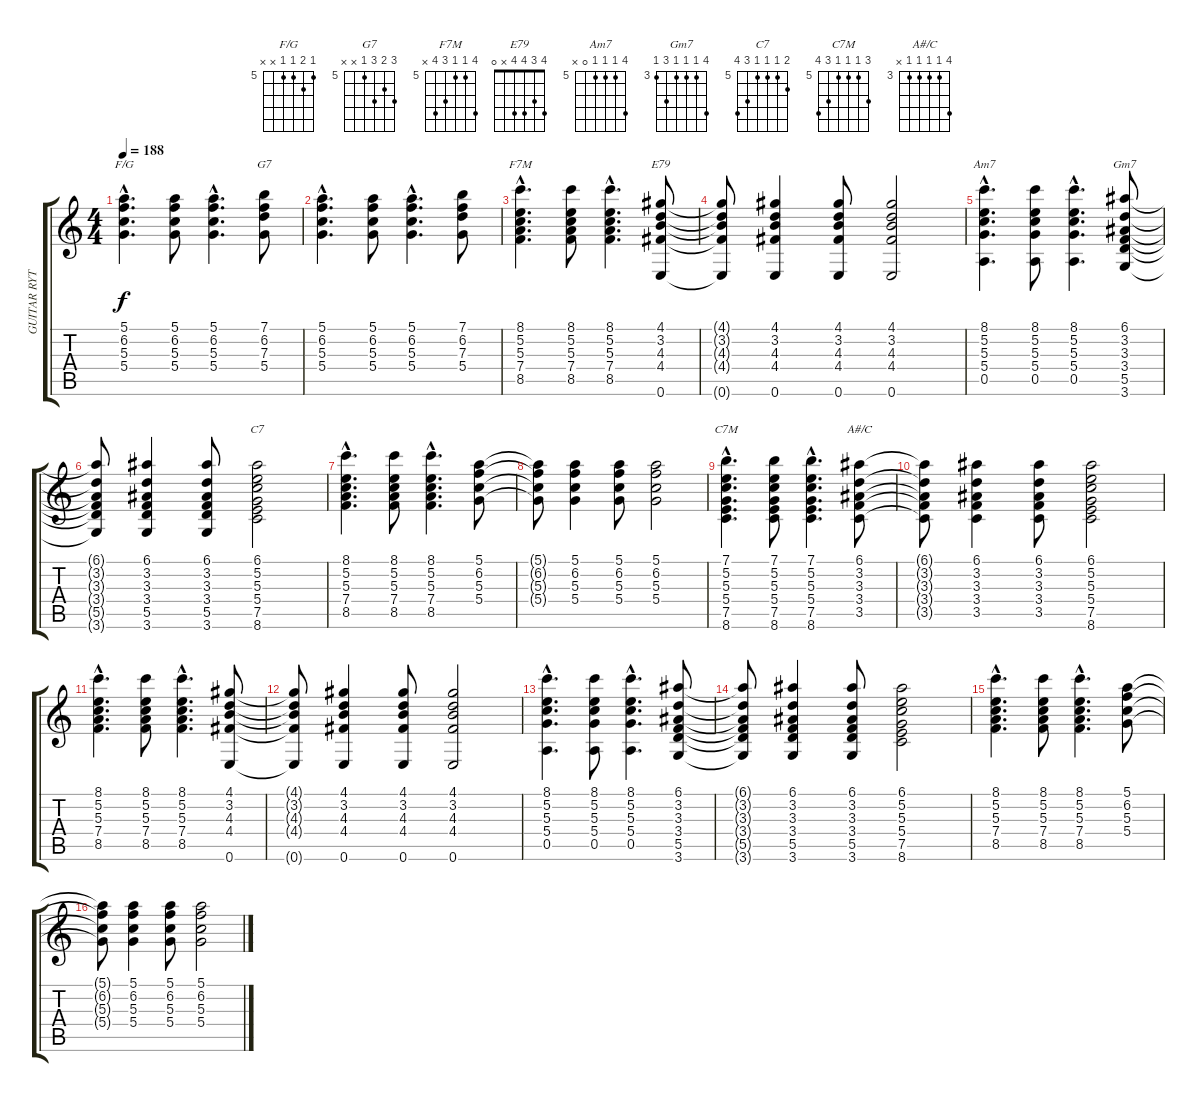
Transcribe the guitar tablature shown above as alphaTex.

\track ("GUITAR RYTHM" "GUITAR RYT") {instrument acousticguitarnylon}
\staff {score tabs}
\tuning (E4 B3 G3 D3 A2 E2) {hide}
\chord ("F/G" 5 6 5 5 x x) {firstfret 5}
\chord ("G7" 7 6 7 5 x x) {firstfret 5}
\chord ("F7M" 8 5 5 7 8 x) {firstfret 5}
\chord ("E79" 4 3 4 4 x 0)
\chord ("Am7" 8 5 5 5 0 x) {firstfret 5}
\chord ("Gm7" 6 3 3 3 5 3) {firstfret 3}
\chord ("C7" 6 5 5 5 7 8) {firstfret 5}
\chord ("C7M" 7 5 5 5 7 8) {firstfret 5}
\chord ("A#/C" 6 3 3 3 3 x) {firstfret 3}
\ts (4 4)
\tempo 188
\clef g2
\ks c
(5.1{hac} 6.2{hac} 5.3{hac} 5.4{hac}).4{d ch "F/G" dy f} (5.1 6.2 5.3 5.4).8 (5.1{hac} 6.2{hac} 5.3{hac} 5.4{hac}).4{d} (7.1 6.2 7.3 5.4).8{ch "G7"} |
(5.1{hac} 6.2{hac} 5.3{hac} 5.4{hac}).4{d} (5.1 6.2 5.3 5.4).8 (5.1{hac} 6.2{hac} 5.3{hac} 5.4{hac}).4{d} (7.1 6.2 7.3 5.4).8 |
(8.1{hac} 5.2{hac} 5.3{hac} 7.4{hac} 8.5{hac}).4{d ch "F7M"} (8.1 5.2 5.3 7.4 8.5).8 (8.1{hac} 5.2{hac} 5.3{hac} 7.4{hac} 8.5{hac}).4{d} (4.1 3.2 4.3 4.4 0.6).8{ch "E79"} |
(4.1{t} 3.2{t} 4.3{t} 4.4{t} 0.6{t}).8 (4.1 3.2 4.3 4.4 0.6).4 (4.1 3.2 4.3 4.4 0.6).8 (4.1 3.2 4.3 4.4 0.6).2 |
(8.1{hac} 5.2{hac} 5.3{hac} 5.4{hac} 0.5{hac}).4{d ch "Am7"} (8.1 5.2 5.3 5.4 0.5).8 (8.1{hac} 5.2{hac} 5.3{hac} 5.4{hac} 0.5{hac}).4{d} (6.1 3.2 3.3 3.4 5.5 3.6).8{ch "Gm7"} |
(6.1{t} 3.2{t} 3.3{t} 3.4{t} 5.5{t} 3.6{t}).8 (6.1 3.2 3.3 3.4 5.5 3.6).4 (6.1 3.2 3.3 3.4 5.5 3.6).8 (6.1 5.2 5.3 5.4 7.5 8.6).2{ch "C7"} |
(8.1{hac} 5.2{hac} 5.3{hac} 7.4{hac} 8.5{hac}).4{d} (8.1 5.2 5.3 7.4 8.5).8 (8.1{hac} 5.2{hac} 5.3{hac} 7.4{hac} 8.5{hac}).4{d} (5.1 6.2 5.3 5.4).8 |
(5.1{t} 6.2{t} 5.3{t} 5.4{t}).8 (5.1 6.2 5.3 5.4).4 (5.1 6.2 5.3 5.4).8 (5.1 6.2 5.3 5.4).2 |
(7.1{hac} 5.2{hac} 5.3{hac} 5.4{hac} 7.5{hac} 8.6{hac}).4{d ch "C7M"} (7.1 5.2 5.3 5.4 7.5 8.6).8 (7.1{hac} 5.2{hac} 5.3{hac} 5.4{hac} 7.5{hac} 8.6{hac}).4{d} (6.1 3.2 3.3 3.4 3.5).8{ch "A#/C"} |
(6.1{t} 3.2{t} 3.3{t} 3.4{t} 3.5{t}).8 (6.1 3.2 3.3 3.4 3.5).4 (6.1 3.2 3.3 3.4 3.5).8 (6.1 5.2 5.3 5.4 7.5 8.6).2 |
(8.1{hac} 5.2{hac} 5.3{hac} 7.4{hac} 8.5{hac}).4{d} (8.1 5.2 5.3 7.4 8.5).8 (8.1{hac} 5.2{hac} 5.3{hac} 7.4{hac} 8.5{hac}).4{d} (4.1 3.2 4.3 4.4 0.6).8 |
(4.1{t} 3.2{t} 4.3{t} 4.4{t} 0.6{t}).8 (4.1 3.2 4.3 4.4 0.6).4 (4.1 3.2 4.3 4.4 0.6).8 (4.1 3.2 4.3 4.4 0.6).2 |
(8.1{hac} 5.2{hac} 5.3{hac} 5.4{hac} 0.5{hac}).4{d} (8.1 5.2 5.3 5.4 0.5).8 (8.1{hac} 5.2{hac} 5.3{hac} 5.4{hac} 0.5{hac}).4{d} (6.1 3.2 3.3 3.4 5.5 3.6).8 |
(6.1{t} 3.2{t} 3.3{t} 3.4{t} 5.5{t} 3.6{t}).8 (6.1 3.2 3.3 3.4 5.5 3.6).4 (6.1 3.2 3.3 3.4 5.5 3.6).8 (6.1 5.2 5.3 5.4 7.5 8.6).2 |
(8.1{hac} 5.2{hac} 5.3{hac} 7.4{hac} 8.5{hac}).4{d} (8.1 5.2 5.3 7.4 8.5).8 (8.1{hac} 5.2{hac} 5.3{hac} 7.4{hac} 8.5{hac}).4{d} (5.1 6.2 5.3 5.4).8 |
(5.1{t} 6.2{t} 5.3{t} 5.4{t}).8 (5.1 6.2 5.3 5.4).4 (5.1 6.2 5.3 5.4).8 (5.1 6.2 5.3 5.4).2
